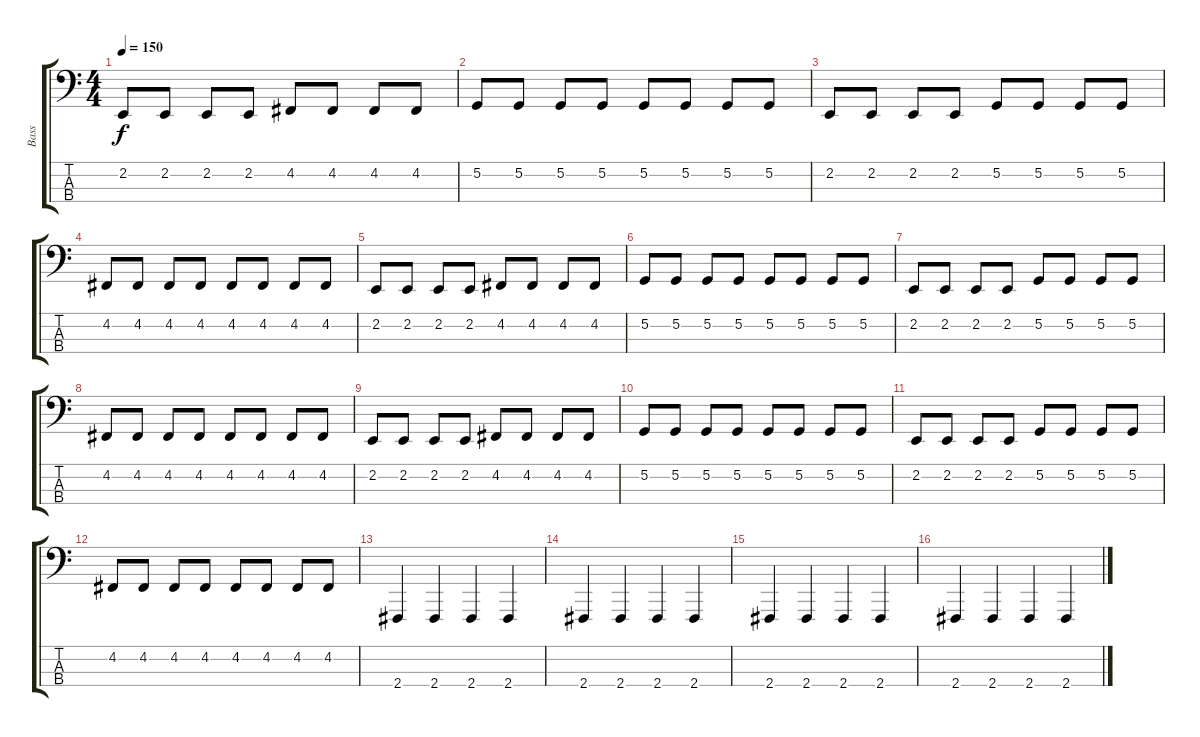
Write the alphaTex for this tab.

\track ("Bass" "Bass") {instrument electricbasspick}
\staff {score tabs}
\tuning (G1 D1 A0 E0) {hide}
\ts (4 4)
\tempo 150
\clef f4
\ks c
2.2.8{dy f} 2.2.8 2.2.8 2.2.8 4.2.8 4.2.8 4.2.8 4.2.8 |
5.2.8 5.2.8 5.2.8 5.2.8 5.2.8 5.2.8 5.2.8 5.2.8 |
2.2.8 2.2.8 2.2.8 2.2.8 5.2.8 5.2.8 5.2.8 5.2.8 |
4.2.8 4.2.8 4.2.8 4.2.8 4.2.8 4.2.8 4.2.8 4.2.8 |
2.2.8 2.2.8 2.2.8 2.2.8 4.2.8 4.2.8 4.2.8 4.2.8 |
5.2.8 5.2.8 5.2.8 5.2.8 5.2.8 5.2.8 5.2.8 5.2.8 |
2.2.8 2.2.8 2.2.8 2.2.8 5.2.8 5.2.8 5.2.8 5.2.8 |
4.2.8 4.2.8 4.2.8 4.2.8 4.2.8 4.2.8 4.2.8 4.2.8 |
2.2.8 2.2.8 2.2.8 2.2.8 4.2.8 4.2.8 4.2.8 4.2.8 |
5.2.8 5.2.8 5.2.8 5.2.8 5.2.8 5.2.8 5.2.8 5.2.8 |
2.2.8 2.2.8 2.2.8 2.2.8 5.2.8 5.2.8 5.2.8 5.2.8 |
4.2.8 4.2.8 4.2.8 4.2.8 4.2.8 4.2.8 4.2.8 4.2.8 |
2.4.4 2.4.4 2.4.4 2.4.4 |
2.4.4 2.4.4 2.4.4 2.4.4 |
2.4.4 2.4.4 2.4.4 2.4.4 |
2.4.4 2.4.4 2.4.4 2.4.4
